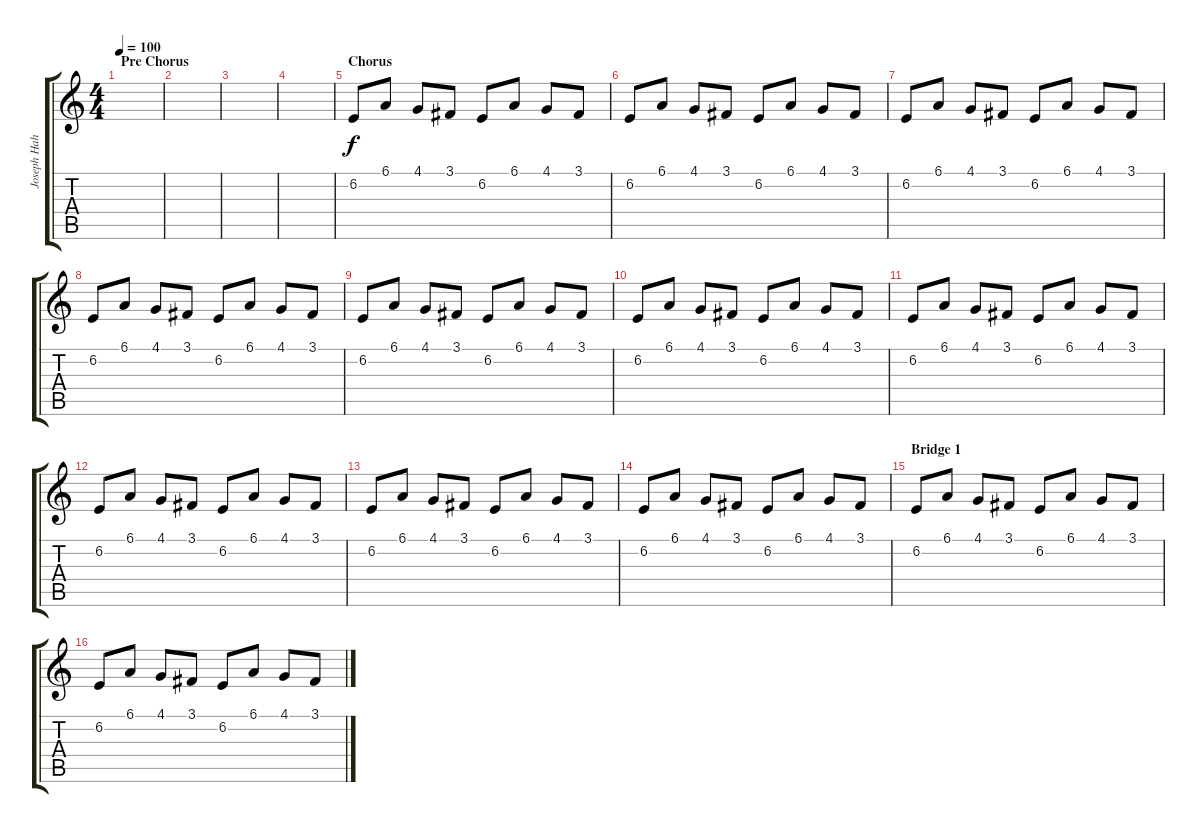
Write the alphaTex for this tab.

\track ("Joseph Hahn (Sampler)" "Joseph Hah") {instrument fx5brightness}
\staff {score tabs}
\tuning (Eb4 Bb3 Gb3 Db3 Ab2 Db2) {hide}
\ts (4 4)
\section ("" "Pre Chorus")
\tempo 100
\clef g2
\ks c
|
|
|
|
\section ("" "Chorus")
6.2.8 6.1.8 4.1.8 3.1.8 6.2.8 6.1.8 4.1.8 3.1.8 |
6.2.8 6.1.8 4.1.8 3.1.8 6.2.8 6.1.8 4.1.8 3.1.8 |
6.2.8 6.1.8 4.1.8 3.1.8 6.2.8 6.1.8 4.1.8 3.1.8 |
6.2.8 6.1.8 4.1.8 3.1.8 6.2.8 6.1.8 4.1.8 3.1.8 |
6.2.8 6.1.8 4.1.8 3.1.8 6.2.8 6.1.8 4.1.8 3.1.8 |
6.2.8 6.1.8 4.1.8 3.1.8 6.2.8 6.1.8 4.1.8 3.1.8 |
6.2.8 6.1.8 4.1.8 3.1.8 6.2.8 6.1.8 4.1.8 3.1.8 |
6.2.8 6.1.8 4.1.8 3.1.8 6.2.8 6.1.8 4.1.8 3.1.8 |
6.2.8 6.1.8 4.1.8 3.1.8 6.2.8 6.1.8 4.1.8 3.1.8 |
6.2.8 6.1.8 4.1.8 3.1.8 6.2.8 6.1.8 4.1.8 3.1.8 |
\section ("" "Bridge 1")
6.2.8 6.1.8 4.1.8 3.1.8 6.2.8 6.1.8 4.1.8 3.1.8 |
6.2.8 6.1.8 4.1.8 3.1.8 6.2.8 6.1.8 4.1.8 3.1.8
